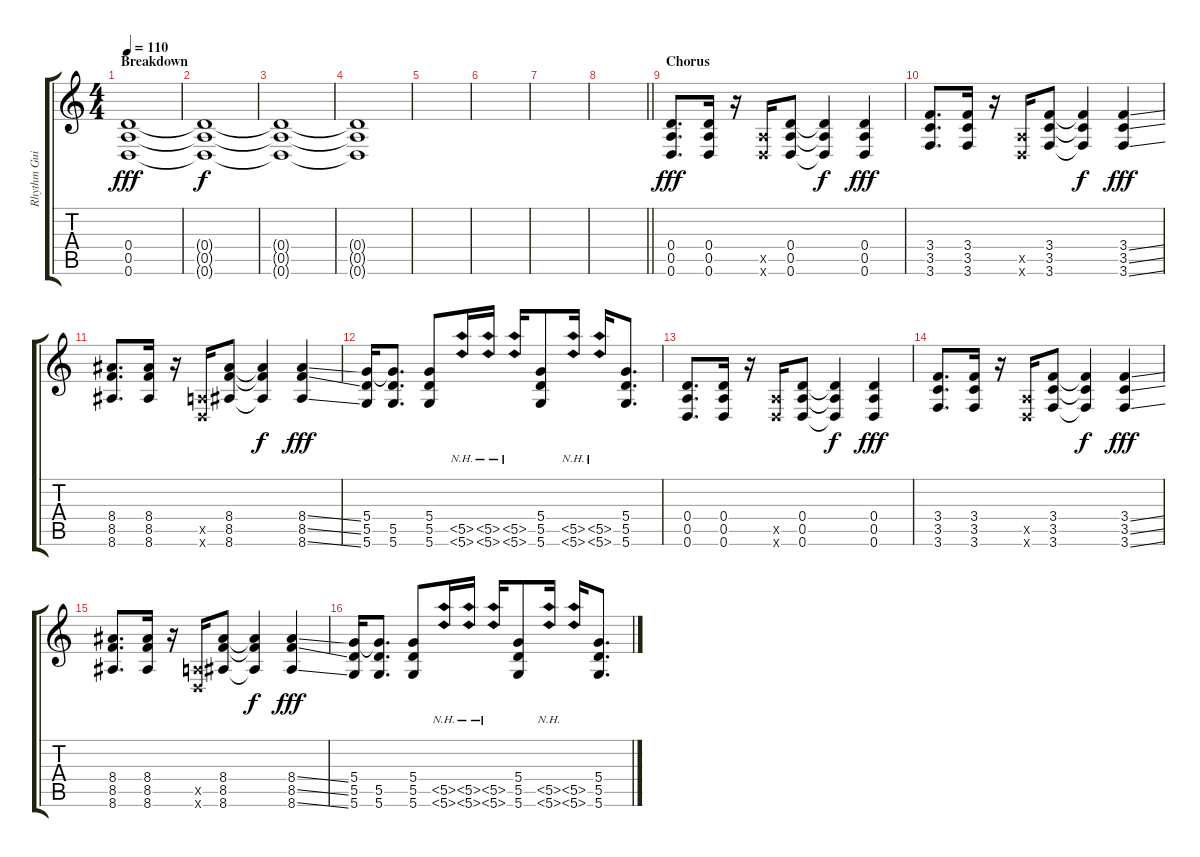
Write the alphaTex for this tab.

\track ("Rhythm Guitar R" "Rhythm Gui") {instrument overdrivenguitar}
\staff {score tabs}
\tuning (E4 B3 G3 D3 A2 D2) {hide}
\ts (4 4)
\section ("" "Breakdown")
\tempo 110
\clef g2
\ks c
(0.4 0.5 0.6).1{dy fff volume 0} |
(0.4{t} 0.5{t} 0.6{t}).1{dy f} |
(0.4{t} 0.5{t} 0.6{t}).1 |
(0.4{t} 0.5{t} 0.6{t}).1 |
|
|
|
\barLineRight lightlight
|
\section ("" "Chorus")
(0.4 0.5 0.6).8{d dy fff volume 11} (0.4 0.5 0.6).16 r.16 (0.5{x} 0.6{x}).16 (0.4 0.5 0.6).8 (0.4{t} 0.5{t} 0.6{t}).4{dy f} (0.4 0.5 0.6).4{dy fff} |
(3.4 3.5 3.6).8{d} (3.4 3.5 3.6).16 r.16 (0.5{x} 0.6{x}).16 (3.4 3.5 3.6).8 (3.4{t} 3.5{t} 3.6{t}).4{dy f} (3.4{ss} 3.5{ss} 3.6{ss}).4{dy fff} |
(8.4 8.5 8.6).8{d} (8.4 8.5 8.6).16 r.16 (0.5{x} 0.6{x}).16 (8.4 8.5 8.6).8 (8.4{t} 8.5{t} 8.6{t}).4{dy f} (8.4{ss} 8.5{ss} 8.6{ss}).4{dy fff} |
(5.4 5.5 5.6).16 (5.4{t} 5.5 5.6).8{d} (5.4 5.5 5.6).8 (5.5{nh} 5.6{nh}).16 (5.5{nh} 5.6{nh}).16 (5.5{nh} 5.6{nh}).16 (5.4 5.5 5.6).8 (5.5{nh} 5.6{nh}).16 (5.5{nh} 5.6{nh}).16 (5.4 5.5 5.6).8{d} |
(0.4 0.5 0.6).8{d} (0.4 0.5 0.6).16 r.16 (0.5{x} 0.6{x}).16 (0.4 0.5 0.6).8 (0.4{t} 0.5{t} 0.6{t}).4{dy f} (0.4 0.5 0.6).4{dy fff} |
(3.4 3.5 3.6).8{d} (3.4 3.5 3.6).16 r.16 (0.5{x} 0.6{x}).16 (3.4 3.5 3.6).8 (3.4{t} 3.5{t} 3.6{t}).4{dy f} (3.4{ss} 3.5{ss} 3.6{ss}).4{dy fff} |
(8.4 8.5 8.6).8{d} (8.4 8.5 8.6).16 r.16 (0.5{x} 0.6{x}).16 (8.4 8.5 8.6).8 (8.4{t} 8.5{t} 8.6{t}).4{dy f} (8.4{ss} 8.5{ss} 8.6{ss}).4{dy fff} |
(5.4 5.5 5.6).16 (5.4{t} 5.5 5.6).8{d} (5.4 5.5 5.6).8 (5.5{nh} 5.6{nh}).16 (5.5{nh} 5.6{nh}).16 (5.5{nh} 5.6{nh}).16 (5.4 5.5 5.6).8 (5.5{nh} 5.6{nh}).16 (5.5{nh} 5.6{nh}).16 (5.4 5.5 5.6).8{d}
